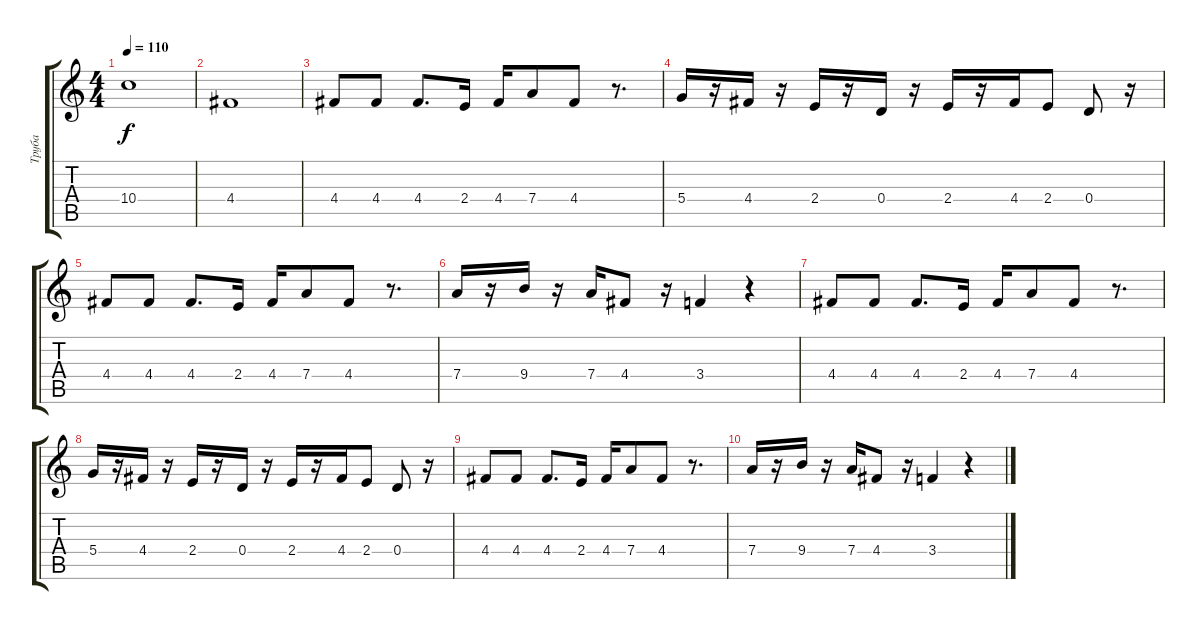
\track ("Труба" "Труба") {instrument trumpet}
\staff {score tabs}
\tuning (E5 B4 G4 D4 A3 E3) {hide}
\ts (4 4)
\tempo 110
\clef g2
\ks c
10.4.1{dy f} |
4.4.1 |
4.4.8 4.4.8 4.4.8{d} 2.4.16 4.4.16 7.4.8 4.4.8 r.8{d} |
5.4.16 r.16 4.4.16 r.16 2.4.16 r.16 0.4.16 r.16 2.4.16 r.16 4.4.16 2.4.8 0.4.8 r.16 |
4.4.8 4.4.8 4.4.8{d} 2.4.16 4.4.16 7.4.8 4.4.8 r.8{d} |
7.4.16 r.16 9.4.16 r.16 7.4.16 4.4.8 r.16 3.4.4 r.4 |
4.4.8 4.4.8 4.4.8{d} 2.4.16 4.4.16 7.4.8 4.4.8 r.8{d} |
5.4.16 r.16 4.4.16 r.16 2.4.16 r.16 0.4.16 r.16 2.4.16 r.16 4.4.16 2.4.8 0.4.8 r.16 |
4.4.8 4.4.8 4.4.8{d} 2.4.16 4.4.16 7.4.8 4.4.8 r.8{d} |
7.4.16 r.16 9.4.16 r.16 7.4.16 4.4.8 r.16 3.4.4 r.4
